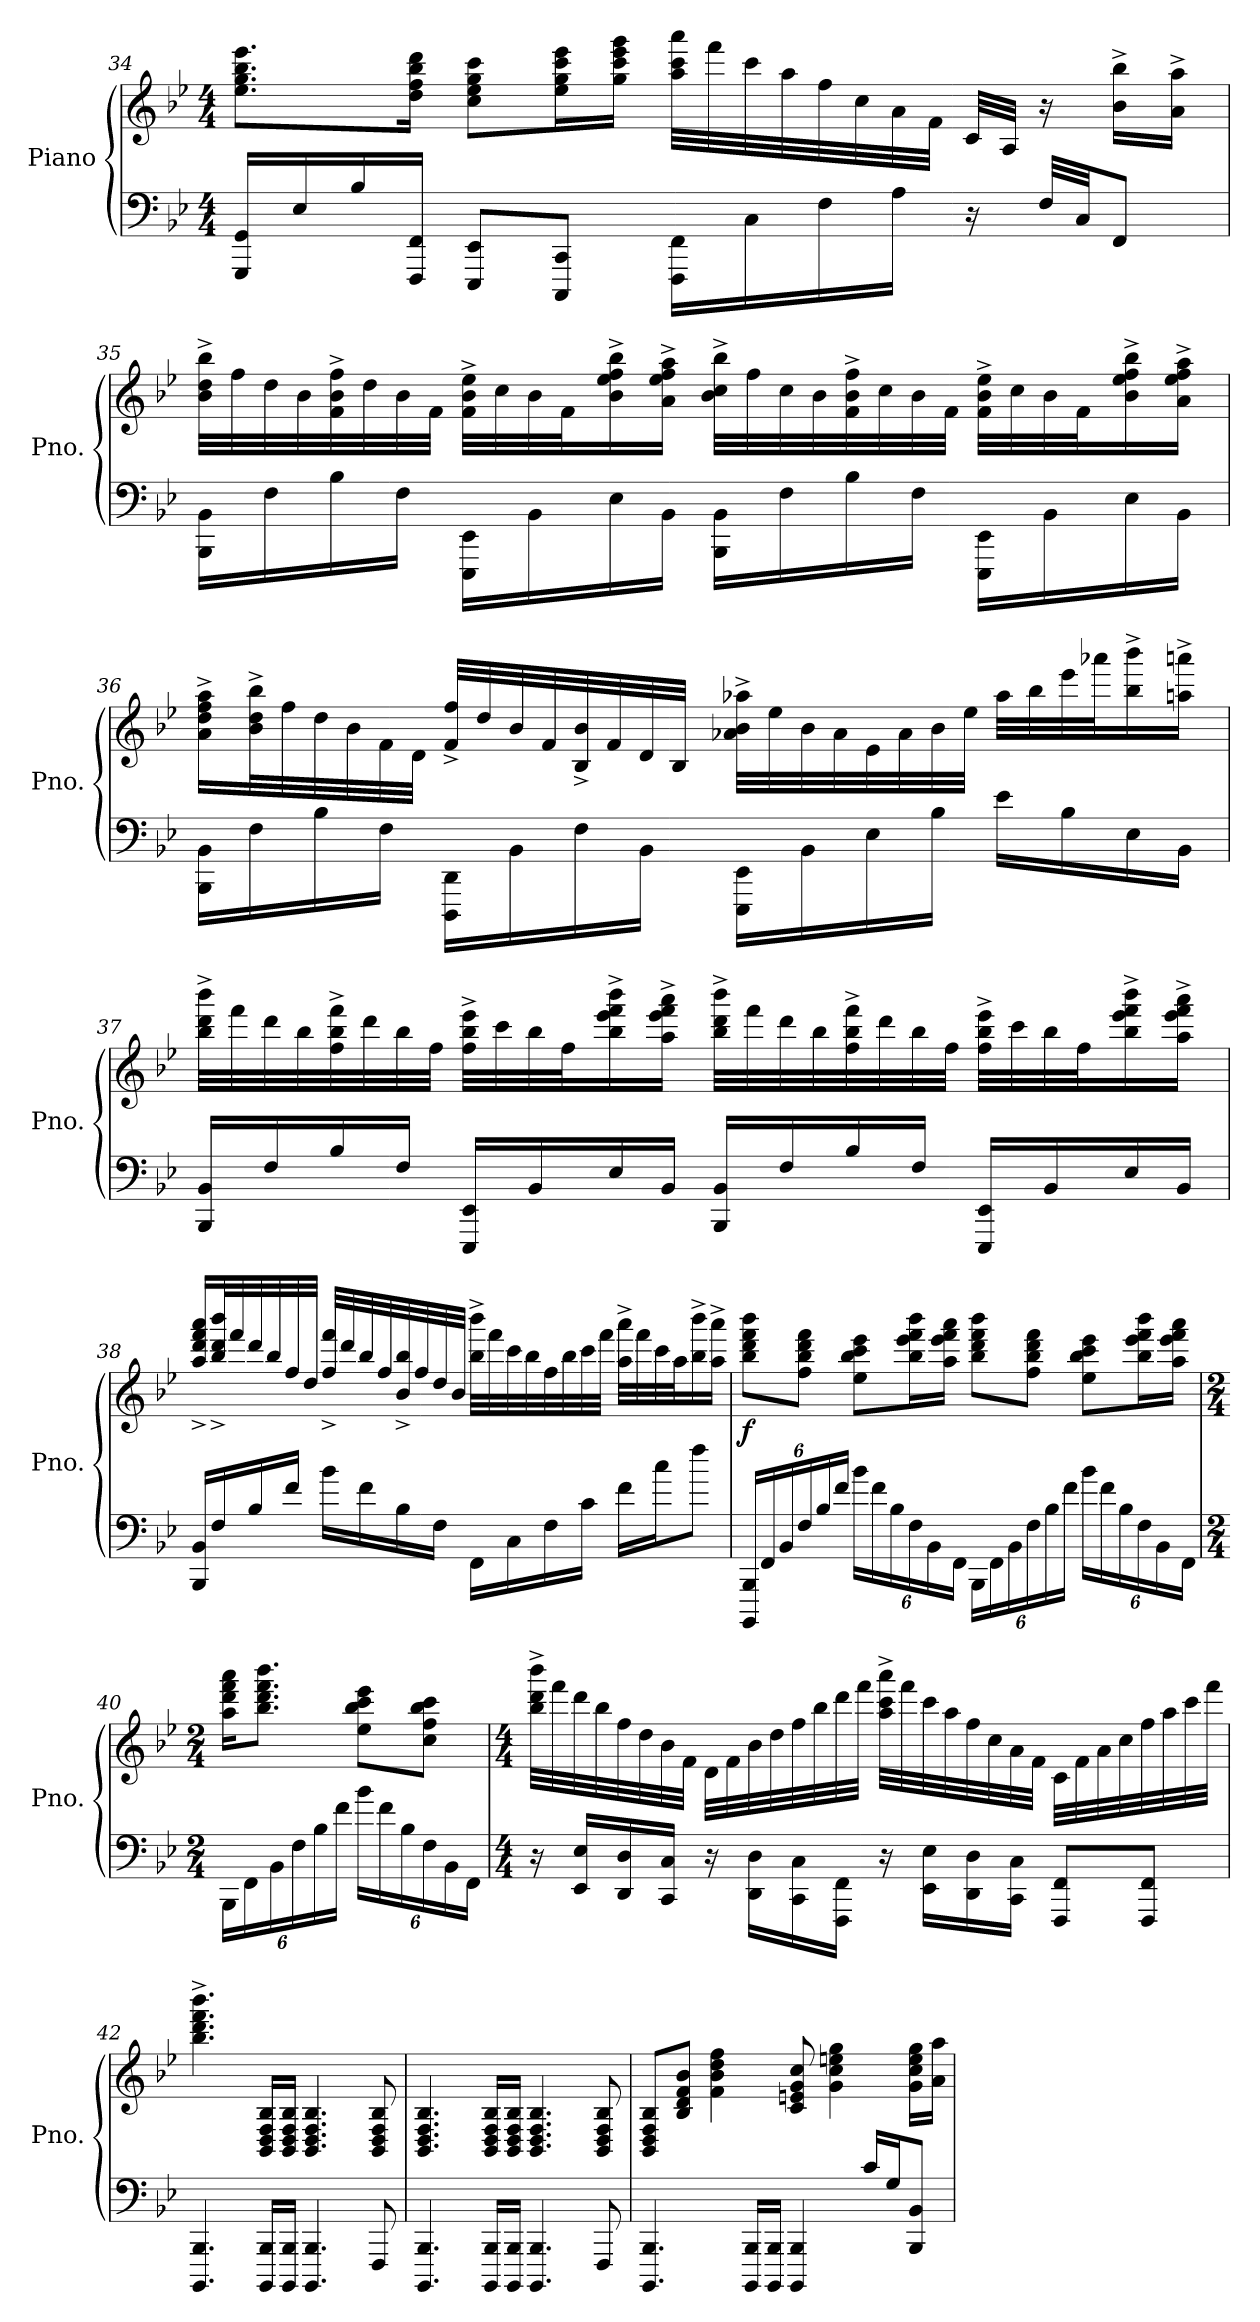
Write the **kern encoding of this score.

**kern	**kern	**dynam
*part1	*part1	*part1
*staff2	*staff1	*staff1/2
*I"Piano	*	*
*I'Pno.	*	*
!!LO:LB:g=z
*clefF4	*clefG2	*
*k[b-e-]	*k[b-e-]	*
*M4/4	*M4/4	*
=34	=34	=34
16GGG/ 16GG/LL	8.ee-\ 8.gg\ 8.bb-\ 8.eee-\L	.
16E-/	.	.
16B-/	.	.
16FFF/ 16FF/JJ	16dd\ 16ff\ 16bb-\ 16ddd\Jk	.
8EEE-/ 8EE-/L	8cc\ 8ee-\ 8gg\ 8ccc\L	.
8CCC/ 8CC/J	16ee-\ 16gg\ 16ccc\ 16eee-\L	.
.	16gg\ 16ccc\ 16eee-\ 16ggg\JJ	.
16FFF\ 16FF\LL	32aa\ 32ccc\ 32aaa\LLL	.
.	32fff\	.
16C\	32ccc\	.
.	32aa\	.
16F\	32ff\	.
.	32cc\	.
16A\JJ	32a\	.
.	32f\JJJ	.
16r	32c/LLL	.
.	32A/JJJ	.
32F/LLL	16r	.
32C/JJ	.	.
8FF/J	16b-\^ 16bb-\^LL	.
.	16a\^ 16aa\^JJ	.
!!LO:LB:g=z
=35	=35	=35
16BBB-\ 16BB-\LL	32b-\^ 32dd\^ 32bb-\^LLL	.
.	32ff\	.
16F\	32dd\	.
.	32b-\	.
16B-\	32f\^ 32b-\^ 32ff\^	.
.	32dd\	.
16F\JJ	32b-\	.
.	32f\JJJ	.
16EEE-\ 16EE-\LL	32f\^ 32b-\^ 32ee-\^LLL	.
.	32cc\	.
16BB-\	32b-\	.
.	32f\J	.
16E-\	16b-\^ 16ee-\^ 16ff\^ 16bb-\^	.
16BB-\JJ	16a\^ 16ee-\^ 16ff\^ 16aa\^JJ	.
16BBB-\ 16BB-\LL	32b-\^ 32cc\^ 32bb-\^LLL	.
.	32ff\	.
16F\	32cc\	.
.	32b-\	.
16B-\	32f\^ 32b-\^ 32ff\^	.
.	32cc\	.
16F\JJ	32b-\	.
.	32f\JJJ	.
16EEE-\ 16EE-\LL	32f\^ 32b-\^ 32ee-\^LLL	.
.	32cc\	.
16BB-\	32b-\	.
.	32f\J	.
16E-\	16b-\^ 16ee-\^ 16ff\^ 16bb-\^	.
16BB-\JJ	16a\^ 16ee-\^ 16ff\^ 16aa\^JJ	.
!!LO:LB:g=z
=36	=36	=36
16BBB-\ 16BB-\LL	16a\^ 16dd\^ 16ff\^ 16aa\^LL	.
16F\	32b-\^ 32dd\^ 32bb-\^L	.
.	32ff\	.
16B-\	32dd\	.
.	32b-\	.
16F\JJ	32f\	.
.	32d\JJJ	.
16DDD\ 16DD\LL	32f/^ 32ff/^LLL	.
.	32dd/	.
16BB-\	32b-/	.
.	32f/	.
16F\	32B-/^ 32b-/^	.
.	32f/	.
16BB-\JJ	32d/	.
.	32B-/JJJ	.
16EEE-\ 16EE-\LL	32a-X\^ 32b-\^ 32aa-X\^LLL	.
.	32ee-\	.
16BB-\	32b-\	.
.	32a-\	.
16E-\	32e-\	.
.	32a-\	.
16B-\JJ	32b-\	.
.	32ee-\JJJ	.
16e-\LL	32aa-\LLL	.
.	32bb-\	.
16B-\	32eee-\	.
.	32aaa-X\J	.
16E-\	16bb-\^ 16bbb-\^	.
16BB-\JJ	16aan\^ 16aaan\^JJ	.
!!LO:PB:g=z
=37	=37	=37
16BBB-/ 16BB-/LL	32bb-\^ 32ddd\^ 32bbb-\^LLL	.
.	32fff\	.
16F/	32ddd\	.
.	32bb-\	.
16B-/	32ff\^ 32bb-\^ 32fff\^	.
.	32ddd\	.
16F/JJ	32bb-\	.
.	32ff\JJJ	.
16EEE-/ 16EE-/LL	32ff\^ 32bb-\^ 32eee-\^LLL	.
.	32ccc\	.
16BB-/	32bb-\	.
.	32ff\J	.
16E-/	16bb-\^ 16eee-\^ 16fff\^ 16bbb-\^	.
16BB-/JJ	16aa\^ 16eee-\^ 16fff\^ 16aaa\^JJ	.
16BBB-/ 16BB-/LL	32bb-\^ 32ddd\^ 32bbb-\^LLL	.
.	32fff\	.
16F/	32ddd\	.
.	32bb-\	.
16B-/	32ff\^ 32bb-\^ 32fff\^	.
.	32ddd\	.
16F/JJ	32bb-\	.
.	32ff\JJJ	.
16EEE-/ 16EE-/LL	32ff\^ 32bb-\^ 32eee-\^LLL	.
.	32ccc\	.
16BB-/	32bb-\	.
.	32ff\J	.
16E-/	16bb-\^ 16eee-\^ 16fff\^ 16bbb-\^	.
16BB-/JJ	16aa\^ 16eee-\^ 16fff\^ 16aaa\^JJ	.
!!LO:LB:g=z
=38	=38	=38
16BBB-/ 16BB-/LL	16aa/^ 16ddd/^ 16fff/^ 16aaa/^LL	.
16F/	32bb-/^ 32ddd/^ 32bbb-/^L	.
.	32fff/	.
16B-/	32ddd/	.
.	32bb-/	.
16f/JJ	32ff/	.
.	32dd/JJJ	.
16b-\LL	32ff/^ 32fff/^LLL	.
.	32ddd/	.
16f\	32bb-/	.
.	32ff/	.
16B-\	32b-/^ 32bb-/^	.
.	32ff/	.
16F\JJ	32dd/	.
.	32b-/JJJ	.
16FF\LL	32bb-\^ 32bbb-\^LLL	.
.	32fff\	.
16C\	32ccc\	.
.	32bb-\	.
16F\	32ff\	.
.	32bb-\	.
16c\JJ	32ccc\	.
.	32fff\JJJ	.
16f\LL	32aa\^ 32aaa\^LLL	.
.	32fff\	.
16cc\J	32ccc\	.
.	32aa\J	.
8ff\J	16bb-\^ 16bbb-\^	.
.	16aa\^ 16aaa\^JJ	.
!!LO:LB:g=z
=39	=39	=39
*Xbrackettup	*	*
!	!	!LO:DY:b
24BBBB-/ 24BBB-/LL	8bb-\ 8ddd\ 8fff\ 8bbb-\L	f
24FF/	.	.
24BB-/	.	.
24F/	8ff\ 8bb-\ 8ddd\ 8fff\J	.
24B-/	.	.
24f/JJ	.	.
24b-\LL	8ee-\ 8bb-\ 8ccc\ 8eee-\L	.
24f\	.	.
24B-\	.	.
24F\	16bb-\ 16eee-\ 16fff\ 16bbb-\L	.
24BB-\	.	.
.	16aa\ 16eee-\ 16fff\ 16aaa\JJ	.
24FF\JJ	.	.
24BBB-\LL	8bb-\ 8ddd\ 8fff\ 8bbb-\L	.
24FF\	.	.
24BB-\	.	.
24F\	8ff\ 8bb-\ 8ddd\ 8fff\J	.
24B-\	.	.
24f\JJ	.	.
24b-\LL	8ee-\ 8bb-\ 8ccc\ 8eee-\L	.
24f\	.	.
24B-\	.	.
24F\	16bb-\ 16eee-\ 16fff\ 16bbb-\L	.
24BB-\	.	.
.	16aa\ 16eee-\ 16fff\ 16aaa\JJ	.
24FF\JJ	.	.
=40	=40	=40
*M2/4	*M2/4	*
24BBB-\LL	16aa\ 16ddd\ 16fff\ 16aaa\KL	.
24FF\	.	.
.	8.bb-\ 8.ddd\ 8.fff\ 8.bbb-\J	.
24BB-\	.	.
24F\	.	.
24B-\	.	.
24f\JJ	.	.
24b-\LL	8ee-\ 8bb-\ 8ccc\ 8eee-\L	.
24f\	.	.
24B-\	.	.
24F\	8cc\ 8ff\ 8bb-\ 8ccc\J	.
24BB-\	.	.
24FF\JJ	.	.
!!LO:LB:g=z
=41	=41	=41
*M4/4	*M4/4	*
16r	32bb-\^ 32ddd\^ 32bbb-\^LLL	.
.	32fff\	.
16EE-/ 16E-/LL	32ddd\	.
.	32bb-\	.
16DD/ 16D/	32ff\	.
.	32dd\	.
16CC/ 16C/JJ	32b-\	.
.	32f\JJJ	.
16r	32d\LLL	.
.	32f\	.
16DD\ 16D\LL	32b-\	.
.	32dd\	.
16CC\ 16C\	32ff\	.
.	32bb-\	.
16FFF\ 16FF\JJ	32ddd\	.
.	32fff\JJJ	.
16r	32aa\^ 32ccc\^ 32aaa\^LLL	.
.	32fff\	.
16EE-\ 16E-\LL	32ccc\	.
.	32aa\	.
16DD\ 16D\	32ff\	.
.	32cc\	.
16CC\ 16C\JJ	32a\	.
.	32f\JJJ	.
8FFF/ 8FF/L	32c\LLL	.
.	32f\	.
.	32a\	.
.	32cc\	.
8FFF/ 8FF/J	32ff\	.
.	32aa\	.
.	32ccc\	.
.	32fff\JJJ	.
!!LO:LB:g=z
=42	=42	=42
*	*MM78	*
4.BBBB-/ 4.BBB-/	4.bb-\^ 4.ddd\^ 4.fff\^ 4.bbb-\^	.
16BBBB-/ 16BBB-/LL	16BB-/ 16D/ 16F/ 16B-/LL	.
16BBBB-/ 16BBB-/JJ	16BB-/ 16D/ 16F/ 16B-/JJ	.
4.BBBB-/ 4.BBB-/	4.BB-/ 4.D/ 4.F/ 4.B-/	.
8FFF/	8BB-/ 8D/ 8F/ 8B-/	.
=43	=43	=43
4.BBBB-/ 4.BBB-/	4.BB-/ 4.D/ 4.F/ 4.B-/	.
16BBBB-/ 16BBB-/LL	16BB-/ 16D/ 16F/ 16B-/LL	.
16BBBB-/ 16BBB-/JJ	16BB-/ 16D/ 16F/ 16B-/JJ	.
4.BBBB-/ 4.BBB-/	4.BB-/ 4.D/ 4.F/ 4.B-/	.
8FFF/	8BB-/ 8D/ 8F/ 8B-/	.
!!LO:PB:g=z
=44	=44	=44
4.BBBB-/ 4.BBB-/	8BB-/ 8D/ 8F/ 8B-/L	.
.	8B-/ 8d/ 8f/ 8b-/J	.
.	4f\ 4b-\ 4dd\ 4ff\	.
16BBBB-/ 16BBB-/LL	.	.
16BBBB-/ 16BBB-/JJ	.	.
4BBBB-/ 4BBB-/	8c/ 8en/ 8g/ 8cc/	.
.	4g\ 4cc\ 4een\ 4gg\	.
16c/LL	.	.
16G/J	.	.
8BBB-/ 8BB-/J	16g\ 16cc\ 16ee\ 16gg\LL	.
.	16a\ 16aa\JJ	.
=	=	=
*-	*-	*-
